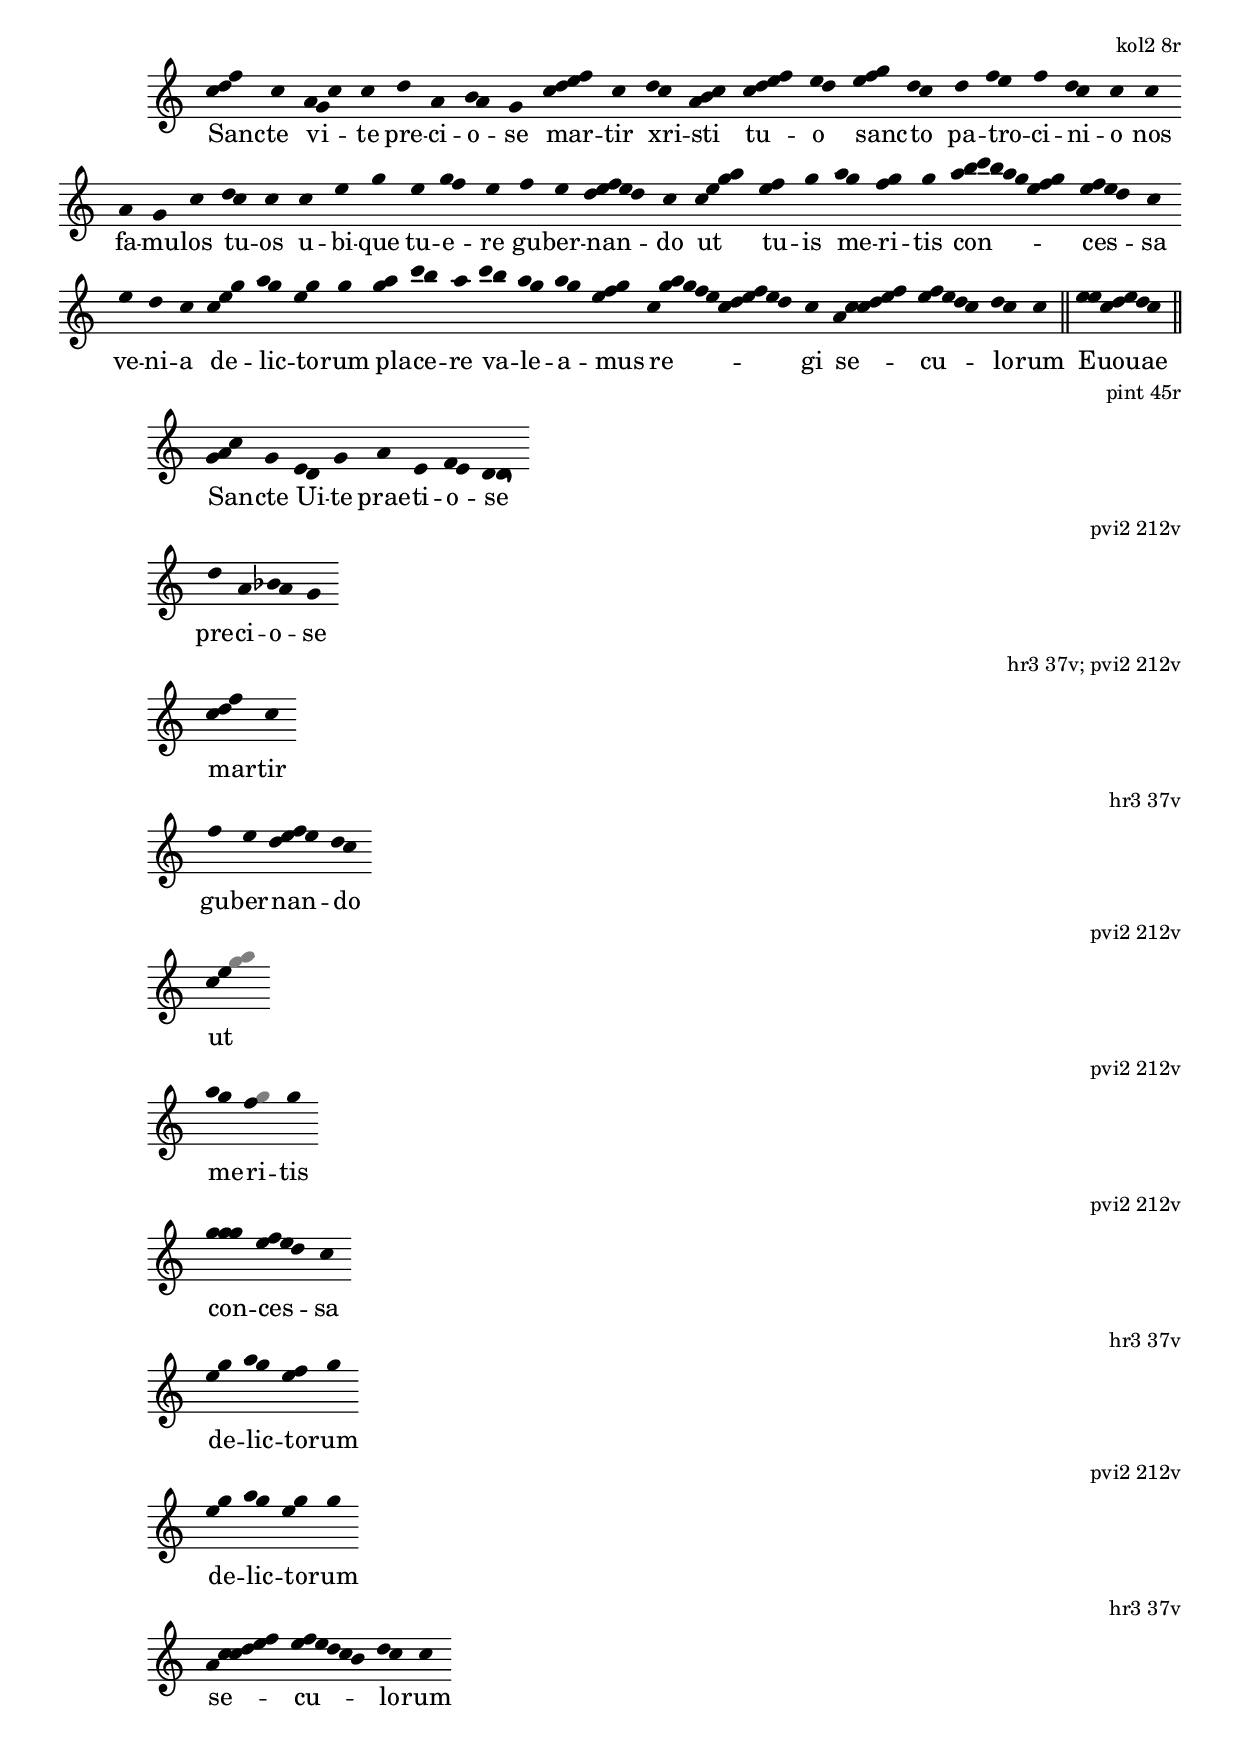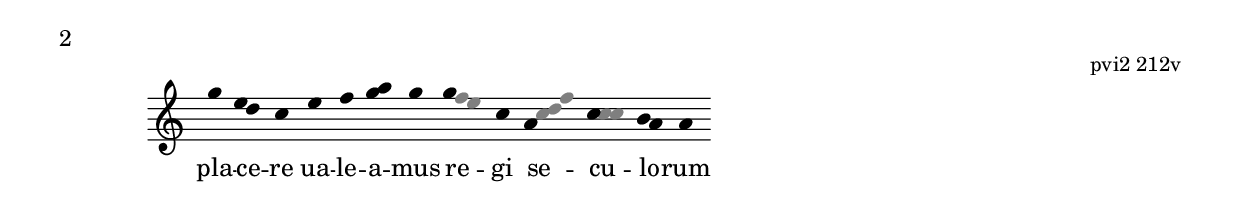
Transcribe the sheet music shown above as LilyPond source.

\version "2.19.32"

\include "../lib/synopsis.ily"

\score {
  \transpose c c' {
    \plainchant
    \melisma { c' d' f' } c' \bar "" \melisma { a g c' } c' \bar ""
    d' a \melisma { b a } g \bar "" \melisma { c' d' e' f' } c' \bar "" \melisma { d' c' } \melisma { a b c' } \bar ""
    \melisma { c' d' e' f' } \melisma { e' d' } \bar "" \melisma { e' f' g' } \melisma { d' c' } \bar "" d' \melisma { f' e' } f' \melisma { d' c' } c' \bar ""
    c' \bar "" a g c' \bar "" \melisma { d' c' } c' \bar ""
    c' e' g' \bar "" e' \melisma { g' f' } e' \bar "" f' e' \melisma { d' e' f' e' d' } c' \bar ""
    \melisma { c' e' g' a' } \bar "" \melisma { e' f' } g' \bar "" \melisma { a' g' } \melisma { f' g' } g' \bar ""
    \melisma { a' b' c'' b' a' g' e' f' g' } \melisma { e' f' e' d' } c' \bar "" e' d' c' \bar "" \melisma { c' e' g' } \melisma { a' g' } \melisma { e' g' } g' \bar ""
    \melisma { g' a' } \melisma { c'' b' } a' \bar "" \melisma { c'' b' } \melisma { a' g' } \melisma { a' g' } \melisma { e' f' g' } \bar ""
    \melisma { c' g' a' g' f' e' c' d' e' f' e' d' } c' \bar "" \melisma { a c' c' d' e' f' } \melisma { e' f' e' d' c' } \melisma { d' c' } c' \bar "||"

    \melisma { e' e' c' d' e' d' c' } \bar "||"
  }
  \addlyrics {
    Sanc -- te vi -- te
    pre -- ci -- o -- se mar -- tir xri -- sti
    tu -- o sanc -- to pa -- tro -- ci -- ni -- o
    nos fa -- mu -- los tu -- os
    u -- bi -- que tu -- e -- re gu -- ber -- nan -- do
    ut tu -- is me -- ri -- tis
    con -- ces -- sa ve -- ni -- a de -- lic -- to -- rum
    pla -- ce -- re va -- le -- a -- mus
    re -- gi se -- cu -- lo -- rum

    Euouae
  }
  \header {
    fontes = "kol2 8r"
  }
}

\score {
  \transpose c c' {
    \plainchant
    \melisma { g a c' } g \melisma { e d } g
    a e \melisma { f e } \melisma { d \strophicus d }
  }
  \addlyrics {
    San -- cte Ui -- te
    prae -- ti -- o -- se % praetiose sic
  }
  \header {
    fontes = "pint 45r"
  }
}

\score {
  \transpose c c' {
    \plainchant
    d' a \melisma { bes a } g
  }
  \addlyrics {
    pre -- ci -- o -- se
  }
  \header {
    fontes = "pvi2 212v"
  }
}

\score {
  \transpose c c' {
    \plainchant
    \melisma { c' d' f' } c'
  }
  \addlyrics {
    mar -- tir
  }
  \header {
    fontes = "hr3 37v; pvi2 212v"
  }
}

\score {
  \transpose c c' {
    \plainchant
    f' e' \melisma { d' e' f' e' } \melisma { d' c' }
  }
  \addlyrics {
    gu -- ber -- nan -- do
  }
  \header {
    fontes = "hr3 37v"
  }
}

\score {
  \transpose c c' {
    \plainchant
    \melisma { c' e' \rasura g' a' \finrasura }
  }
  \addlyrics {
    ut
  }
  \header {
    fontes = "pvi2 212v"
  }
}

\score {
  \transpose c c' {
    \plainchant
    \melisma { a' g' } \melisma { f' \rasura g' \finrasura } g'
  }
  \addlyrics {
    me -- ri -- tis
  }
  \header {
    fontes = "pvi2 212v"
  }
}

\score {
  \transpose c c' {
    \plainchant
    \melisma { g' g' g' } \melisma { e' f' e' d' } c'
  }
  \addlyrics {
    con -- ces -- sa
  }
  \header {
    fontes = "pvi2 212v"
  }
}

\score {
  \transpose c c' {
    \plainchant
    \melisma { e' g' } \melisma { a' g' } \melisma { e' f' } g'
  }
  \addlyrics {
    de -- lic -- to -- rum
  }
  \header {
    fontes = "hr3 37v"
  }
}

\score {
  \transpose c c' {
    \plainchant
    \melisma { e' g' } \melisma { a' g' } \melisma { e' g' } g'
  }
  \addlyrics {
    de -- lic -- to -- rum
  }
  \header {
    fontes = "pvi2 212v"
  }
}

\score {
  \transpose c c' {
    \plainchant
    \melisma { a c' c' d' e' f' } \melisma { e' f' e' d' c' b } \melisma { d' c' } c'
  }
  \addlyrics {
    se -- cu -- lo -- rum
  }
  \header {
    fontes = "hr3 37v"
  }
}

\score {
  \transpose c c' {
    \plainchant
    % drasticke razury; zaznamenavam jen ty nemnohe,
    % ktere zustaly dobre zretelne, a dilem jde o noty ne vyskrabane,
    % ale preskrtane
    g' \melisma { e' d' } c' e' f' \melisma { g' a' } g'
    \melisma { g' \rasura f' e' \finrasura } c' \melisma { a \rasura c' d' f' \finrasura } \melisma { c' \rasura c' c' \finrasura } \melisma { b a } a
  }
  \addlyrics {
    pla -- ce -- re ua -- le -- a -- mus
    re -- gi se -- cu -- lo -- rum
  }
  \header {
    fontes = "pvi2 212v"
  }
}
